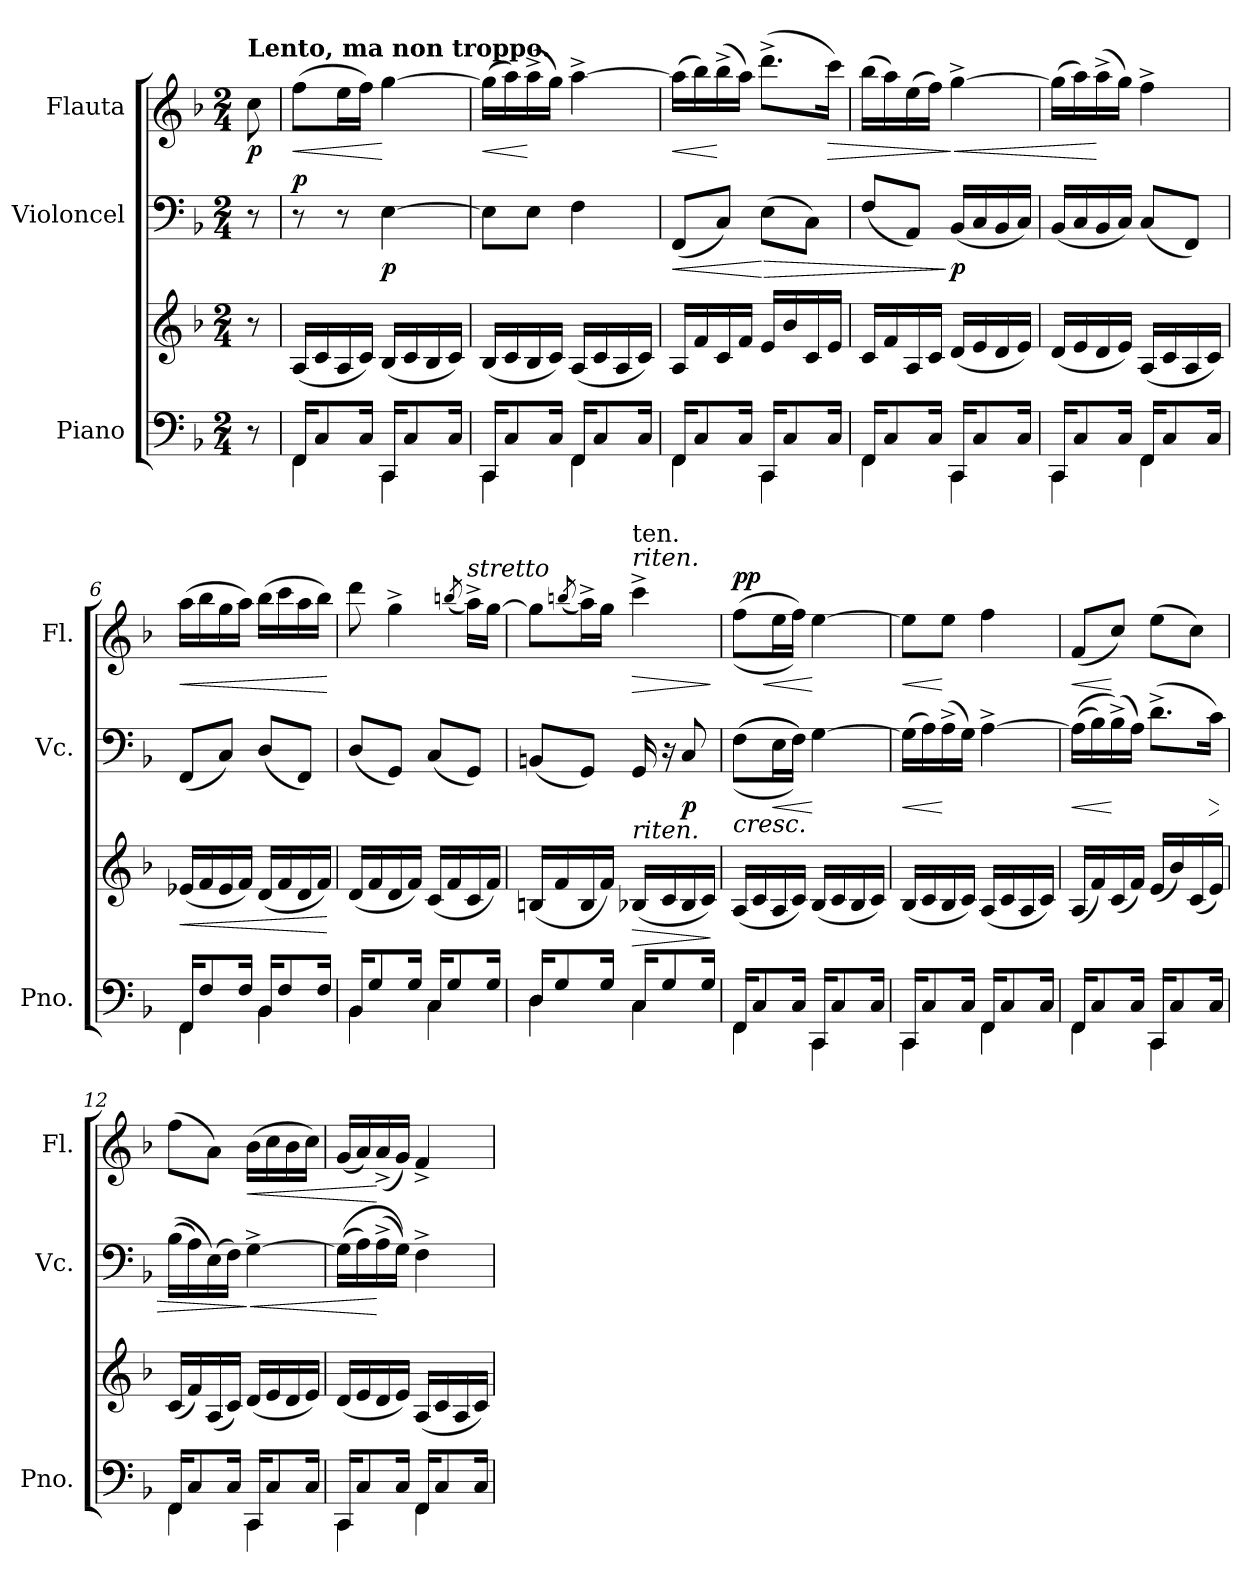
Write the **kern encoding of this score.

**kern	**kern	**dynam	**kern	**dynam	**kern	**dynam
*part3	*part3	*part3	*part2	*part2	*part1	*part1
*staff4	*staff3	*staff3/4	*staff2	*staff2	*staff1	*staff1
*I"Piano	*	*	*I"Violoncel	*	*I"Flauta	*
*I'Pno.	*	*	*I'Vc.	*	*I'Fl.	*
*clefF4	*clefG2	*	*clefF4	*	*clefG2	*
*k[b-]	*k[b-]	*	*k[b-]	*	*k[b-]	*
*M2/4	*M2/4	*	*M2/4	*	*M2/4	*
*MM30	*MM30	*	*MM30	*	*MM30	*
=	=	=	=	=	=	=
!	!	!	!	!	!LO:TX:a:B:t=Lento, ma non troppo.	!
!	!	!	!	!	!	!LO:DY:b
8r	8r	.	8r	.	8cc\	p
=1	=1	=1	=1	=1	=1	=1
*^	*	*	*	*	*	*
!	!	!	!	!	!LO:DY:a	!	!LO:HP:b
16FF/KL	4FF\	(16A/LL	.	8r	p	(8ff\L	<
8C/	.	16c/	.	.	.	.	.
.	.	16A/	.	8r	.	16ee\L	.
16C/Jk	.	16c/JJ)	.	.	.	16ff\JJ)	.
!	!	!	!	!	!LO:DY:b	!	!
16CC/KL	4CC\	(16B-/LL	.	[4E\	p	[4gg\	[
8C/	.	16c/	.	.	.	.	.
.	.	16B-/	.	.	.	.	.
16C/Jk	.	16c/JJ)	.	.	.	.	.
=2	=2	=2	=2	=2	=2	=2	=2
!	!	!	!	!	!	!	!LO:HP:b
16CC/KL	4CC\	(16B-/LL	.	8E\L]	.	(16gg\LL]	<
8C/	.	16c/	.	.	.	16aa\)	.
.	.	16B-/	.	8E\J	.	(16aa^\	[
16C/Jk	.	16c/JJ)	.	.	.	16gg\JJ)	.
16FF/KL	4FF\	(16A/LL	.	4F\	.	[4aa^\	.
8C/	.	16c/	.	.	.	.	.
.	.	16A/	.	.	.	.	.
16C/Jk	.	16c/JJ)	.	.	.	.	.
=3	=3	=3	=3	=3	=3	=3	=3
!	!	!	!	!	!LO:HP:b	!	!LO:HP:b
16FF/KL	4FF\	16A/LL	.	(8FF/L	<	(16aa\LL]	<
8C/	.	16f/	.	.	.	16bb-\)	.
.	.	16c/	.	8C/J)	.	(16bb-^\	[
16C/Jk	.	16f/JJ	.	.	.	16aa\JJ)	.
!	!	!	!	!	!LO:HP:n=1:b	!	!
16CC/KL	4CC\	16e/LL	.	(8E\L	[ >	(8.ddd^\L	.
8C/	.	16b-/	.	.	.	.	.
.	.	16c/	.	8C\J)	.	.	.
!	!	!	!	!	!	!	!LO:HP:b
16C/Jk	.	16e/JJ	.	.	.	16ccc\Jk)	>
=4	=4	=4	=4	=4	=4	=4	=4
16FF/KL	4FF\	16c/LL	.	(8F/L	.	(16bb-\LL	.
8C/	.	16f/	.	.	.	16aa\)	.
.	.	16A/	.	8AA/J)	.	(16ee\	.
16C/Jk	.	16c/JJ	.	.	.	16ff\JJ)	.
!	!	!	!	!	!LO:DY:n=1:b	!	!LO:HP:n=1:b
16CC/KL	4CC\	(16d/LL	.	(16BB-/LL	] p	[4gg^\	] <
8C/	.	16e/	.	16C/	.	.	.
.	.	16d/	.	16BB-/	.	.	.
16C/Jk	.	16e/JJ)	.	16C/JJ)	.	.	.
!!LO:LB:g=z
=5	=5	=5	=5	=5	=5	=5	=5
16CC/KL	4CC\	(16d/LL	.	(16BB-/LL	.	(>16gg\LL]	.
8C/	.	16e/	.	16C/	.	16aa\)	.
.	.	16d/	.	16BB-/	.	(>16aa^\	[
16C/Jk	.	16e/JJ)	.	16C/JJ)	.	16gg\JJ)	.
16FF/KL	4FF\	(16A/LL	.	(8C/L	.	4ff^\	.
8C/	.	16c/	.	.	.	.	.
.	.	16A/	.	8FF/J)	.	.	.
16C/Jk	.	16c/JJ)	.	.	.	.	.
=6	=6	=6	=6	=6	=6	=6	=6
!	!	!	!LO:HP:b	!	!	!	!LO:HP:b
16FF/KL	4FF\	(16e-X/LL	<	(8FF/L	.	(16aa\LL	<
8F/	.	16f/	.	.	.	16bb-\	.
.	.	16e-/	.	8C/J)	.	16gg\	.
16F/Jk	.	16f/JJ)	.	.	.	16aa\JJ)	.
16BB-/KL	4BB-\	(16d/LL	.	(8D/L	.	(16bb-\LL	.
8F/	.	16f/	.	.	.	16ccc\	.
.	.	16d/	.	8FF/J)	.	16aa\	.
16F/Jk	.	16f/JJ)	.	.	.	16bb-\JJ)	.
*v	*v	*	*	*	*	*	*
.	.	[	.	.	.	[
=7	=7	=7	=7	=7	=7	=7
*^	*	*	*	*	*	*
16BB-/KL	4BB-\	(16d/LL	.	(8D/L	.	8ddd\	.
8G/	.	16f/	.	.	.	.	.
.	.	16d/	.	8GG/J)	.	4gg^\	.
16G/Jk	.	16f/JJ)	.	.	.	.	.
16C/KL	4C\	(16c/LL	.	(8C/L	.	.	.
8G/	.	16f/	.	.	.	.	.
.	.	.	.	.	.	(8qbbn/	.
!	!	!	!	!	!	!LO:TX:a:i:t=stretto	!
.	.	16c/	.	8GG/J)	.	16aa^\LL)	.
16G/Jk	.	16f/JJ)	.	.	.	[16gg\JJ	.
=8	=8	=8	=8	=8	=8	=8	=8
16D/KL	4D\	(16Bn/LL	.	(8BBn/L	.	8gg\L]	.
8G/	.	16f/	.	.	.	.	.
.	.	.	.	.	.	(8qbbn/	.
.	.	16B/	.	8GG/J)	.	16aa^\L)	.
16G/Jk	.	16f/JJ)	.	.	.	16gg\JJ	.
!	!	!	!	!	!	!LO:TX:a:i:t=riten.	!
!	!	!	!	!	!	!LO:TX:a:t=ten.	!
!	!	!LO:TX:a:i:t=riten.	!	!	!	!	!
!	!	!	!LO:HP:b	!	!	!	!LO:HP:b
16C/KL	4C\	(16B-X/LL	>	16GG/	.	4ccc^\	>
8G/	.	16c/	.	16r	.	.	.
!	!	!	!	!	!LO:DY:b	!	!
.	.	16B-/	.	8C/	p	.	.
16G/Jk	.	16c/JJ)	.	.	.	.	.
*v	*v	*	*	*	*	*	*
.	.	]	.	.	.	]
!!LO:LB:g=z
=9	=9	=9	=9	=9	=9	=9
*^	*	*	*	*	*	*
!	!	!	!	!	!LO:HP:b	!	!LO:HP:b
!	!	!	!	!	!	!	!LO:DY:n=1:a
16FF/KL	4FF\	(16A/LL	.	(((8F\L	<	((8ff\L	< pp
8C/	.	16c/	.	.	.	.	.
!	!	!	!	!	!LO:HP:b	!	!
.	.	16A/	.	16E\L	<	16ee\L	.
16C/Jk	.	16c/JJ)	.	16F\JJ)))	.	16ff\JJ))	.
16CC/KL	4CC\	(16B-/LL	.	[4G\	[ [	[4ee\	[
8C/	.	16c/	.	.	.	.	.
.	.	16B-/	.	.	.	.	.
16C/Jk	.	16c/JJ)	.	.	.	.	.
=10	=10	=10	=10	=10	=10	=10	=10
!	!	!	!	!	!LO:HP:b	!	!LO:HP:b
16CC/KL	4CC\	(16B-/LL	.	(16G\LL]	<	8ee\L]	<
8C/	.	16c/	.	16A\)	.	.	.
.	.	16B-/	.	(16A^\	[	8ee\J	[
16C/Jk	.	16c/JJ)	.	16G\JJ)	.	.	.
16FF/KL	4FF\	(16A/LL	.	[4A^\	.	4ff\	.
8C/	.	16c/	.	.	.	.	.
.	.	16A/	.	.	.	.	.
16C/Jk	.	16c/JJ)	.	.	.	.	.
=11	=11	=11	=11	=11	=11	=11	=11
!	!	!	!	!	!LO:HP:b	!	!LO:HP:b
16FF/KL	4FF\	(16A/LL	.	((16A\LL]	<	(8f/L	<
8C/	.	16f/)	.	16B-\)	.	.	.
.	.	(16c/	.	(16B-^\)	[	8cc/J)	[
16C/Jk	.	16f/JJ)	.	16A\JJ)	.	.	.
16CC/KL	4CC\	(16e/LL	.	(8.d^\L	.	(8ee\L	.
8C/	.	16b-/)	.	.	.	.	.
.	.	(16c/	.	.	.	8cc\J)	.
!	!	!	!	!	!LO:HP:b	!	!
16C/Jk	.	16e/JJ)	.	16c\Jk)	>	.	.
=12	=12	=12	=12	=12	=12	=12	=12
16FF/KL	4FF\	(16c/LL	.	((16B-\LL	.	(8ff\L	.
8C/	.	16f/)	.	16A\)	.	.	.
.	.	(16A/	.	(16E\)	.	8a\J)	.
16C/Jk	.	16c/JJ)	.	16F\JJ)	.	.	.
!	!	!	!	!	!LO:HP:n=1:b	!	!LO:HP:b
16CC/KL	4CC\	(16d/LL	.	[4G^\	] <	(16b-\LL	<
8C/	.	16e/	.	.	.	16cc\	.
.	.	16d/	.	.	.	16b-\	.
16C/Jk	.	16e/JJ)	.	.	.	16cc\JJ)	.
!!LO:PB:g=z
=13	=13	=13	=13	=13	=13	=13	=13
16CC/KL	4CC\	(16d/LL	.	((16G\LL]	.	(16g/LL	.
8C/	.	16e/	.	16A\)	.	16a/)	.
.	.	16d/	.	(16A^\	[	(16a^/	[
16C/Jk	.	16e/JJ)	.	16G\JJ))	.	16g/JJ)	.
16FF/KL	4FF\	(16A/LL	.	4F^\	.	4f^/	.
8C/	.	16c/	.	.	.	.	.
.	.	16A/	.	.	.	.	.
16C/Jk	.	16c/JJ)	.	.	.	.	.
*v	*v	*	*	*	*	*	*
=	=	=	=	=	=	=
*-	*-	*-	*-	*-	*-	*-
